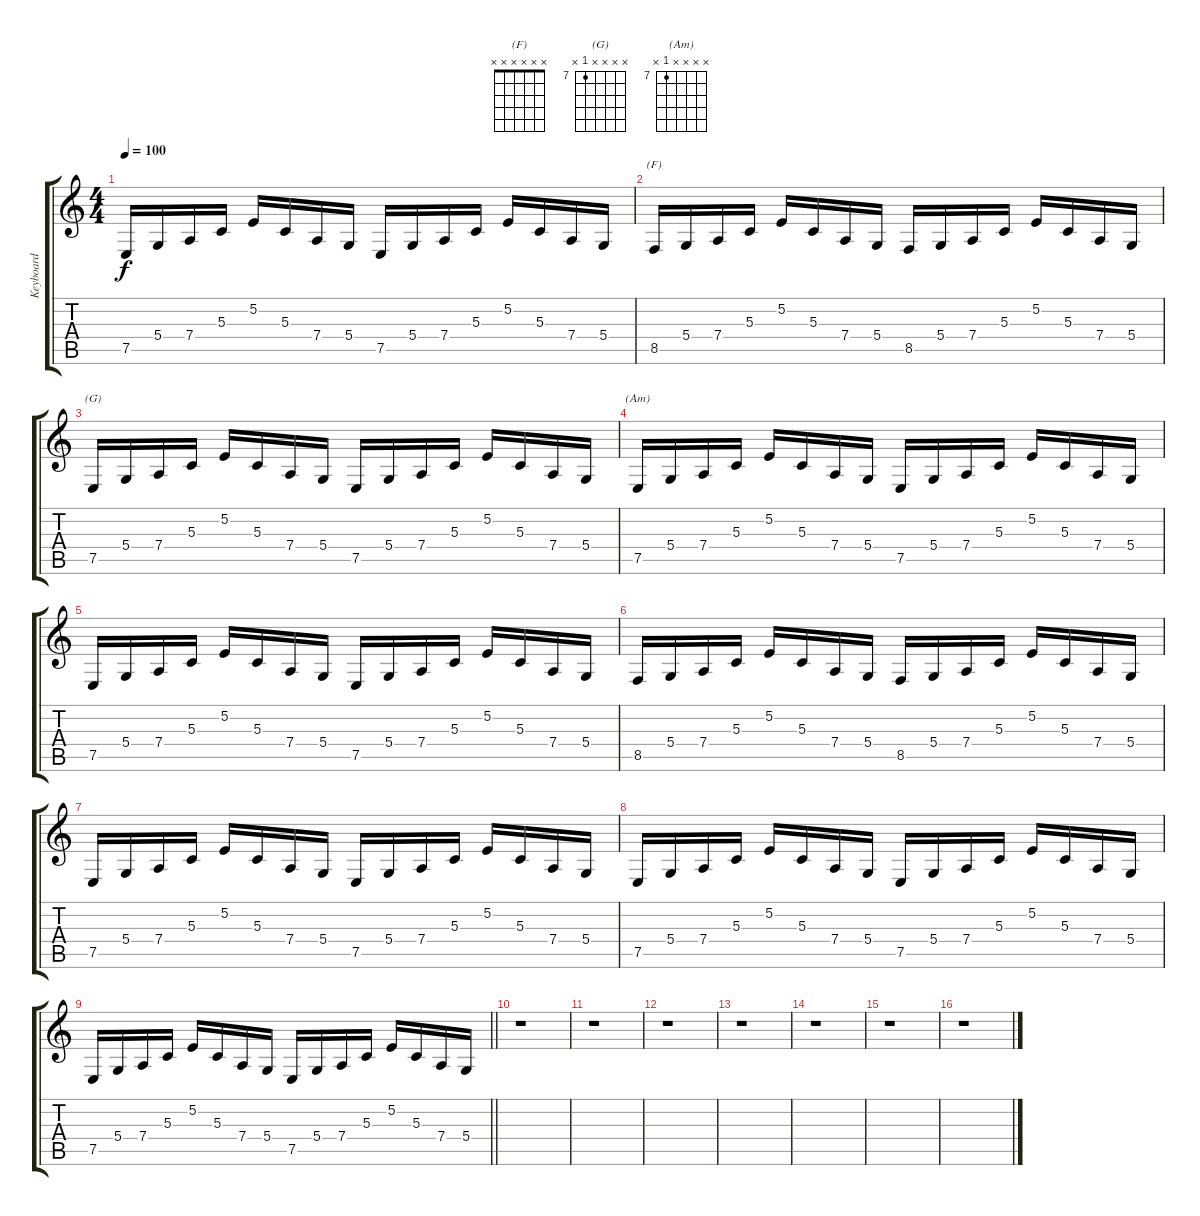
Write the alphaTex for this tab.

\track ("Keyboard" "Keyboard") {instrument drawbarorgan}
\staff {score tabs}
\tuning (E4 B3 G3 D3 A2 E2) {hide}
\chord ("(F)" x x x x x x)
\chord ("(G)" x x x x 7 x) {firstfret 7}
\chord ("(Am)" x x x x 7 x) {firstfret 7}
\ts (4 4)
\tempo 100
\clef g2
\ks c
7.5.16{dy f} 5.4.16 7.4.16 5.3.16 5.2.16 5.3.16 7.4.16 5.4.16 7.5.16 5.4.16 7.4.16 5.3.16 5.2.16 5.3.16 7.4.16 5.4.16 |
8.5.16{ch "(F)"} 5.4.16 7.4.16 5.3.16 5.2.16 5.3.16 7.4.16 5.4.16 8.5.16 5.4.16 7.4.16 5.3.16 5.2.16 5.3.16 7.4.16 5.4.16 |
7.5.16{ch "(G)"} 5.4.16 7.4.16 5.3.16 5.2.16 5.3.16 7.4.16 5.4.16 7.5.16 5.4.16 7.4.16 5.3.16 5.2.16 5.3.16 7.4.16 5.4.16 |
7.5.16{ch "(Am)"} 5.4.16 7.4.16 5.3.16 5.2.16 5.3.16 7.4.16 5.4.16 7.5.16 5.4.16 7.4.16 5.3.16 5.2.16 5.3.16 7.4.16 5.4.16 |
7.5.16 5.4.16 7.4.16 5.3.16 5.2.16 5.3.16 7.4.16 5.4.16 7.5.16 5.4.16 7.4.16 5.3.16 5.2.16 5.3.16 7.4.16 5.4.16 |
8.5.16 5.4.16 7.4.16 5.3.16 5.2.16 5.3.16 7.4.16 5.4.16 8.5.16 5.4.16 7.4.16 5.3.16 5.2.16 5.3.16 7.4.16 5.4.16 |
7.5.16 5.4.16 7.4.16 5.3.16 5.2.16 5.3.16 7.4.16 5.4.16 7.5.16 5.4.16 7.4.16 5.3.16 5.2.16 5.3.16 7.4.16 5.4.16 |
7.5.16 5.4.16 7.4.16 5.3.16 5.2.16 5.3.16 7.4.16 5.4.16 7.5.16 5.4.16 7.4.16 5.3.16 5.2.16 5.3.16 7.4.16 5.4.16 |
\barLineRight lightlight
7.5.16 5.4.16 7.4.16 5.3.16 5.2.16 5.3.16 7.4.16 5.4.16 7.5.16 5.4.16 7.4.16 5.3.16 5.2.16 5.3.16 7.4.16 5.4.16 |
r.1 |
r.1 |
r.1 |
r.1 |
r.1 |
r.1 |
r.1
